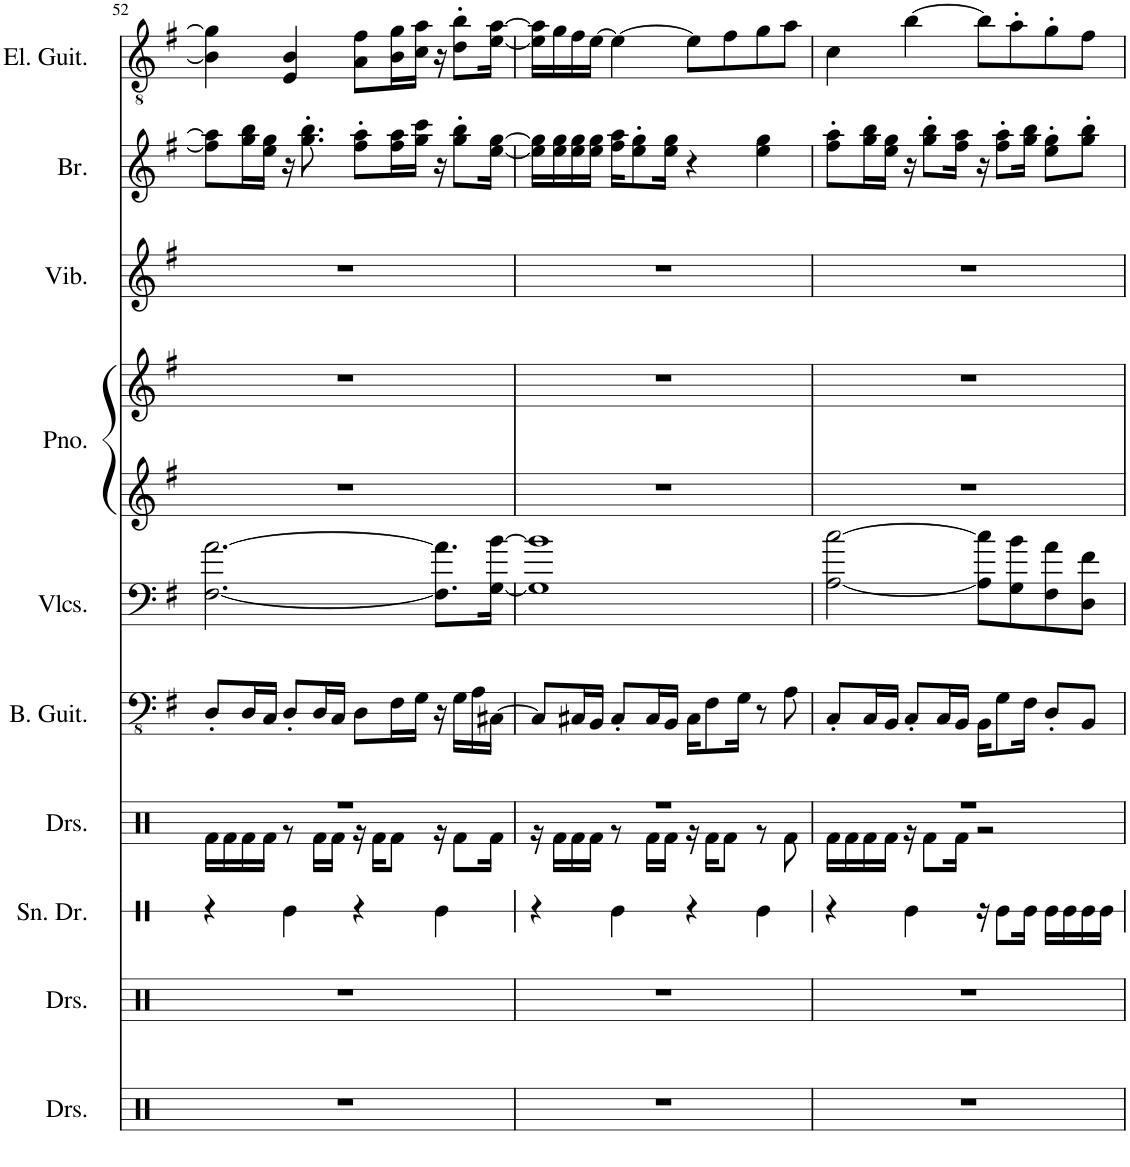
**kern	**kern	**kern	**kern	**kern	**kern	**kern	**kern	**kern	**kern	**kern
*part10	*part9	*part8	*part7	*part6	*part5	*part4	*part4	*part3	*part2	*part1
*staff11	*staff10	*staff9	*staff8	*staff7	*staff6	*staff5	*staff4	*staff3	*staff2	*staff1
*I"Drumset	*I"Drumset	*I"Snare Drum	*I"Drumset	*I"Bass Guitar	*I"Violoncellos	*I"Piano	*	*I"Vibraphone	*I"Brass	*I"Electric Guitar
*I'Drs.	*I'Drs.	*I'Sn. Dr.	*I'Drs.	*I'B. Guit.	*I'Vlcs.	*I'Pno.	*	*I'Vib.	*I'Br.	*I'El. Guit.
!!LO:PB:g=z
*clefX	*clefX	*clefX	*clefX	*clefFv4	*clefF4	*clefG2	*clefG2	*clefG2	*clefG2	*clefGv2
*k[]	*k[]	*k[]	*k[]	*k[f#]	*k[f#]	*k[f#]	*k[f#]	*k[f#]	*k[f#]	*k[f#]
*M4/4	*M4/4	*M4/4	*M4/4	*M4/4	*M4/4	*M4/4	*M4/4	*M4/4	*M4/4	*M4/4
=52	=52	=52	=52	=52	=52	=52	=52	=52	=52	=52
*	*	*	*^	*	*	*	*	*	*	*
1r	1r	4r	1r	16Rf\LL	8DD'/L	[2.F#\ [2.a\	1r	1r	1r	8ff#\] 8aa\]L	4B\] 4g\]
.	.	.	.	16Rf\	.	.	.	.	.	.	.
.	.	.	.	16Rf\	16DD/L	.	.	.	.	16gg\ 16bb\L	.
.	.	.	.	16Rf\JJ	16CC/JJ	.	.	.	.	16ee\ 16gg\JJ	.
.	.	4Re\	.	8r	8DD'/L	.	.	.	.	16r	4E/ 4B/
.	.	.	.	.	.	.	.	.	.	8.gg\' 8.bb\'	.
.	.	.	.	16Rf\LL	16DD/L	.	.	.	.	.	.
.	.	.	.	16Rf\JJ	16CC/JJ	.	.	.	.	.	.
.	.	4r	.	16r	8DD\L	.	.	.	.	8ff#\' 8aa\'L	8A\ 8f#\L
.	.	.	.	16Rf\KL	.	.	.	.	.	.	.
.	.	.	.	8Rf\J	16FF#\L	.	.	.	.	16ff#\ 16aa\L	16B\ 16g\L
.	.	.	.	.	16GG\JJ	.	.	.	.	16gg\ 16ccc\JJ	16c\ 16a\JJ
.	.	4Re\	.	16r	16r	8.F#\] 8.a\]L	.	.	.	16r	16r
.	.	.	.	8Rf\L	16GG\LL	.	.	.	.	8gg\' 8bb\'L	8d\' 8b\'L
.	.	.	.	.	16AA\	.	.	.	.	.	.
.	.	.	.	16Rf\Jk	[16CC#X\JJ	[16G\ [16b\Jk	.	.	.	[16ee\ [16gg\Jk	[16e\ [16a\Jk
=53	=53	=53	=53	=53	=53	=53	=53	=53	=53	=53	=53
1r	1r	4r	1r	16r	8CC#/L]	1G] 1b]	1r	1r	1r	16ee\] 16gg\]LL	16e\] 16a\]LL
.	.	.	.	16Rf\LL	.	.	.	.	.	16ee\ 16gg\	16g\
.	.	.	.	16Rf\	16CC#X/L	.	.	.	.	16ee\ 16gg\	16f#\
.	.	.	.	16Rf\JJ	16BBB/JJ	.	.	.	.	16ee\ 16gg\JJ	[16e\JJ
.	.	4Re\	.	8r	8CC#'/L	.	.	.	.	16ff#\ 16aa\KL	4e\_
.	.	.	.	.	.	.	.	.	.	8ee\' 8gg\'	.
.	.	.	.	16Rf\LL	16CC#/L	.	.	.	.	.	.
.	.	.	.	16Rf\JJ	16BBB/JJ	.	.	.	.	16ee\ 16gg\Jk	.
.	.	4r	.	16r	16CC#\KL	.	.	.	.	4r	8e\L]
.	.	.	.	16Rf\KL	8FF#\	.	.	.	.	.	.
.	.	.	.	8Rf\J	.	.	.	.	.	.	8f#\
.	.	.	.	.	16GG\Jk	.	.	.	.	.	.
.	.	4Re\	.	8r	8r	.	.	.	.	4ee\ 4gg\	8g\
.	.	.	.	8Rf\	8AA\	.	.	.	.	.	8a\J
=54	=54	=54	=54	=54	=54	=54	=54	=54	=54	=54	=54
1r	1r	4r	1r	16Rf\LL	8CC'/L	[2A\ [2cc\	1r	1r	1r	8ff#\' 8aa\'L	4c\
.	.	.	.	16Rf\	.	.	.	.	.	.	.
.	.	.	.	16Rf\	16CC/L	.	.	.	.	16gg\ 16bb\L	.
.	.	.	.	16Rf\JJ	16BBB/JJ	.	.	.	.	16ee\ 16gg\JJ	.
.	.	4Re\	.	16r	8CC'/L	.	.	.	.	16r	[4b\
.	.	.	.	8Rf\L	.	.	.	.	.	8gg\' 8bb\'L	.
.	.	.	.	.	16CC/L	.	.	.	.	.	.
.	.	.	.	16Rf\Jk	16BBB/JJ	.	.	.	.	16ff#\ 16aa\Jk	.
.	.	16r	.	2r	16BBB\KL	8A\] 8cc\]L	.	.	.	16r	8b\L]
.	.	8Re\L	.	.	8GG\	.	.	.	.	8ff#\' 8aa\'L	.
.	.	.	.	.	.	8G\ 8b\	.	.	.	.	8a'\
.	.	16Re\Jk	.	.	16FF#\Jk	.	.	.	.	16gg\ 16bb\Jk	.
.	.	16Re\LL	.	.	8DD'/L	8F#\ 8a\	.	.	.	8ee\' 8gg\'L	8g'\
.	.	16Re\	.	.	.	.	.	.	.	.	.
.	.	16Re\	.	.	8BBB/J	8D\ 8f#\J	.	.	.	8gg\' 8bb\'J	8f#\J
.	.	16Re\JJ	.	.	.	.	.	.	.	.	.
*	*	*	*v	*v	*	*	*	*	*	*	*
=	=	=	=	=	=	=	=	=	=	=
*-	*-	*-	*-	*-	*-	*-	*-	*-	*-	*-
